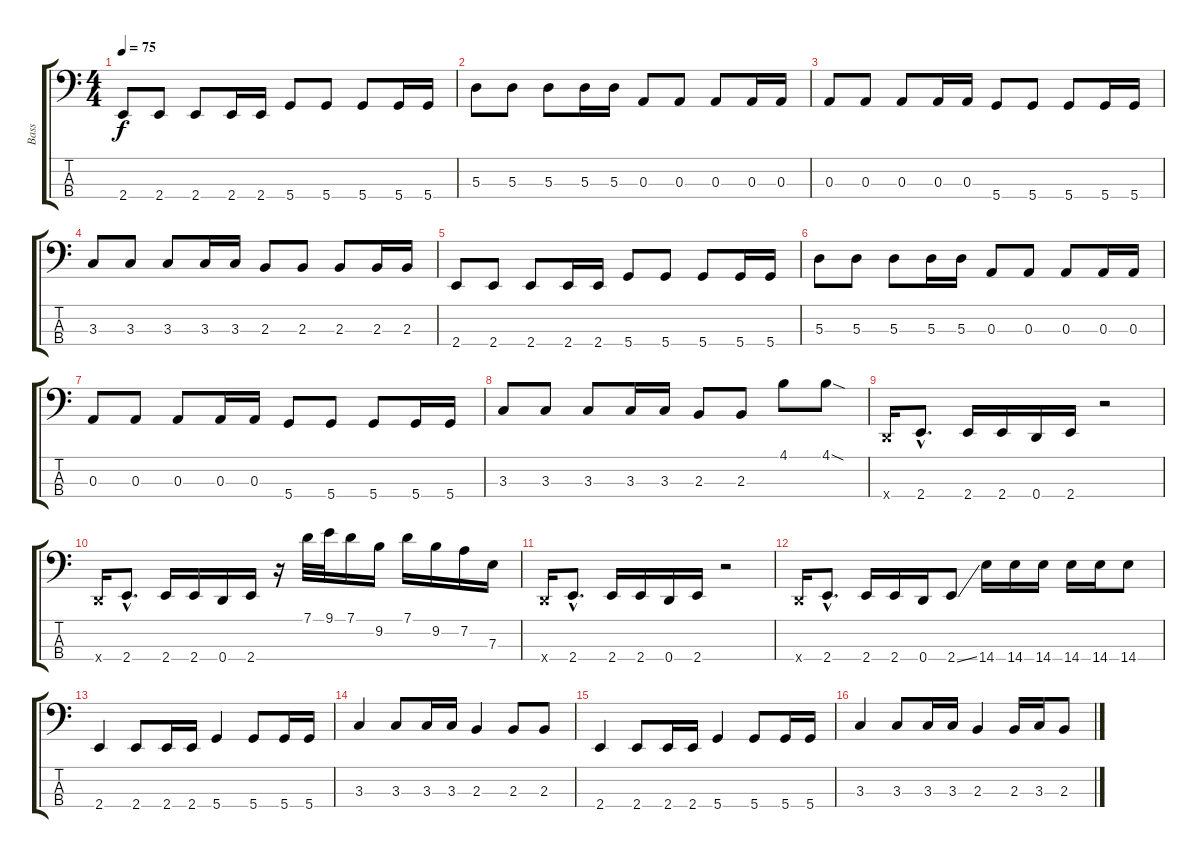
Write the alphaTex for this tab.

\track ("Bass" "Bass") {instrument electricbasspick}
\staff {score tabs}
\tuning (G2 D2 A1 D1) {hide}
\ts (4 4)
\tempo 75
\clef f4
\ks c
2.4.8{dy f} 2.4.8 2.4.8 2.4.16 2.4.16 5.4.8 5.4.8 5.4.8 5.4.16 5.4.16 |
5.3.8 5.3.8 5.3.8 5.3.16 5.3.16 0.3.8 0.3.8 0.3.8 0.3.16 0.3.16 |
0.3.8 0.3.8 0.3.8 0.3.16 0.3.16 5.4.8 5.4.8 5.4.8 5.4.16 5.4.16 |
3.3.8 3.3.8 3.3.8 3.3.16 3.3.16 2.3.8 2.3.8 2.3.8 2.3.16 2.3.16 |
2.4.8 2.4.8 2.4.8 2.4.16 2.4.16 5.4.8 5.4.8 5.4.8 5.4.16 5.4.16 |
5.3.8 5.3.8 5.3.8 5.3.16 5.3.16 0.3.8 0.3.8 0.3.8 0.3.16 0.3.16 |
0.3.8 0.3.8 0.3.8 0.3.16 0.3.16 5.4.8 5.4.8 5.4.8 5.4.16 5.4.16 |
3.3.8 3.3.8 3.3.8 3.3.16 3.3.16 2.3.8 2.3.8 4.1.8 4.1{sod}.8 |
0.4{x}.16 2.4{hac}.8{d} 2.4.16 2.4.16 0.4.16 2.4.16 r.2 |
0.4{x}.16 2.4{hac}.8{d} 2.4.16 2.4.16 0.4.16 2.4.16 r.16 7.1.32 9.1.32 7.1.16 9.2.16 7.1.16 9.2.16 7.2.16 7.3.16 |
0.4{x}.16 2.4{hac}.8{d} 2.4.16 2.4.16 0.4.16 2.4.16 r.2 |
0.4{x}.16 2.4{hac}.8{d} 2.4.16 2.4.16 0.4.16 2.4{ss}.8 14.4.16 14.4.16 14.4.16 14.4.16 14.4.16 14.4.8 |
2.4.4 2.4.8 2.4.16 2.4.16 5.4.4 5.4.8 5.4.16 5.4.16 |
3.3.4 3.3.8 3.3.16 3.3.16 2.3.4 2.3.8 2.3.8 |
2.4.4 2.4.8 2.4.16 2.4.16 5.4.4 5.4.8 5.4.16 5.4.16 |
3.3.4 3.3.8 3.3.16 3.3.16 2.3.4 2.3.16 3.3.16 2.3.8
